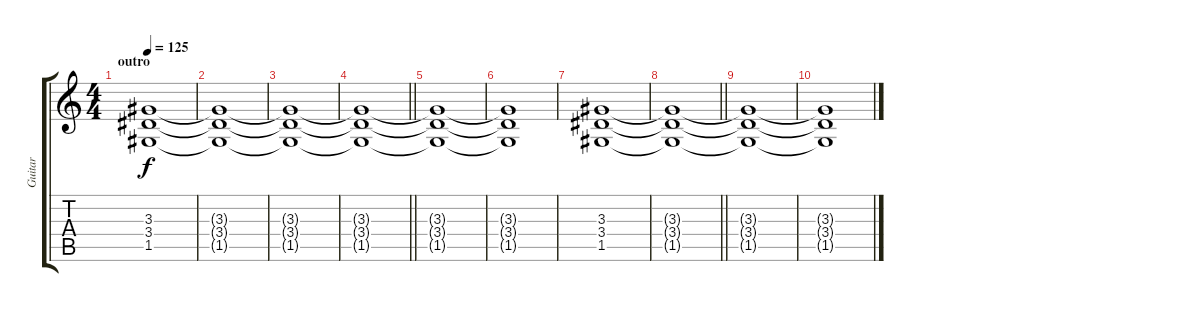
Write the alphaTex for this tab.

\track ("Guitar" "Guitar") {instrument electricguitarclean}
\staff {score tabs}
\tuning (D4 A3 F3 C3 G2 C2) {hide}
\ts (4 4)
\section ("" "outro")
\tempo 125
\clef g2
\ks c
(3.3 3.4 1.5).1{dy f} |
(3.3{t} 3.4{t} 1.5{t}).1 |
(3.3{t} 3.4{t} 1.5{t}).1 |
\barLineRight lightlight
(3.3{t} 3.4{t} 1.5{t}).1 |
(3.3{t} 3.4{t} 1.5{t}).1 |
(3.3{t} 3.4{t} 1.5{t}).1 |
(3.3 3.4 1.5).1 |
\barLineRight lightlight
(3.3{t} 3.4{t} 1.5{t}).1 |
(3.3{t} 3.4{t} 1.5{t}).1 |
(3.3{t} 3.4{t} 1.5{t}).1
